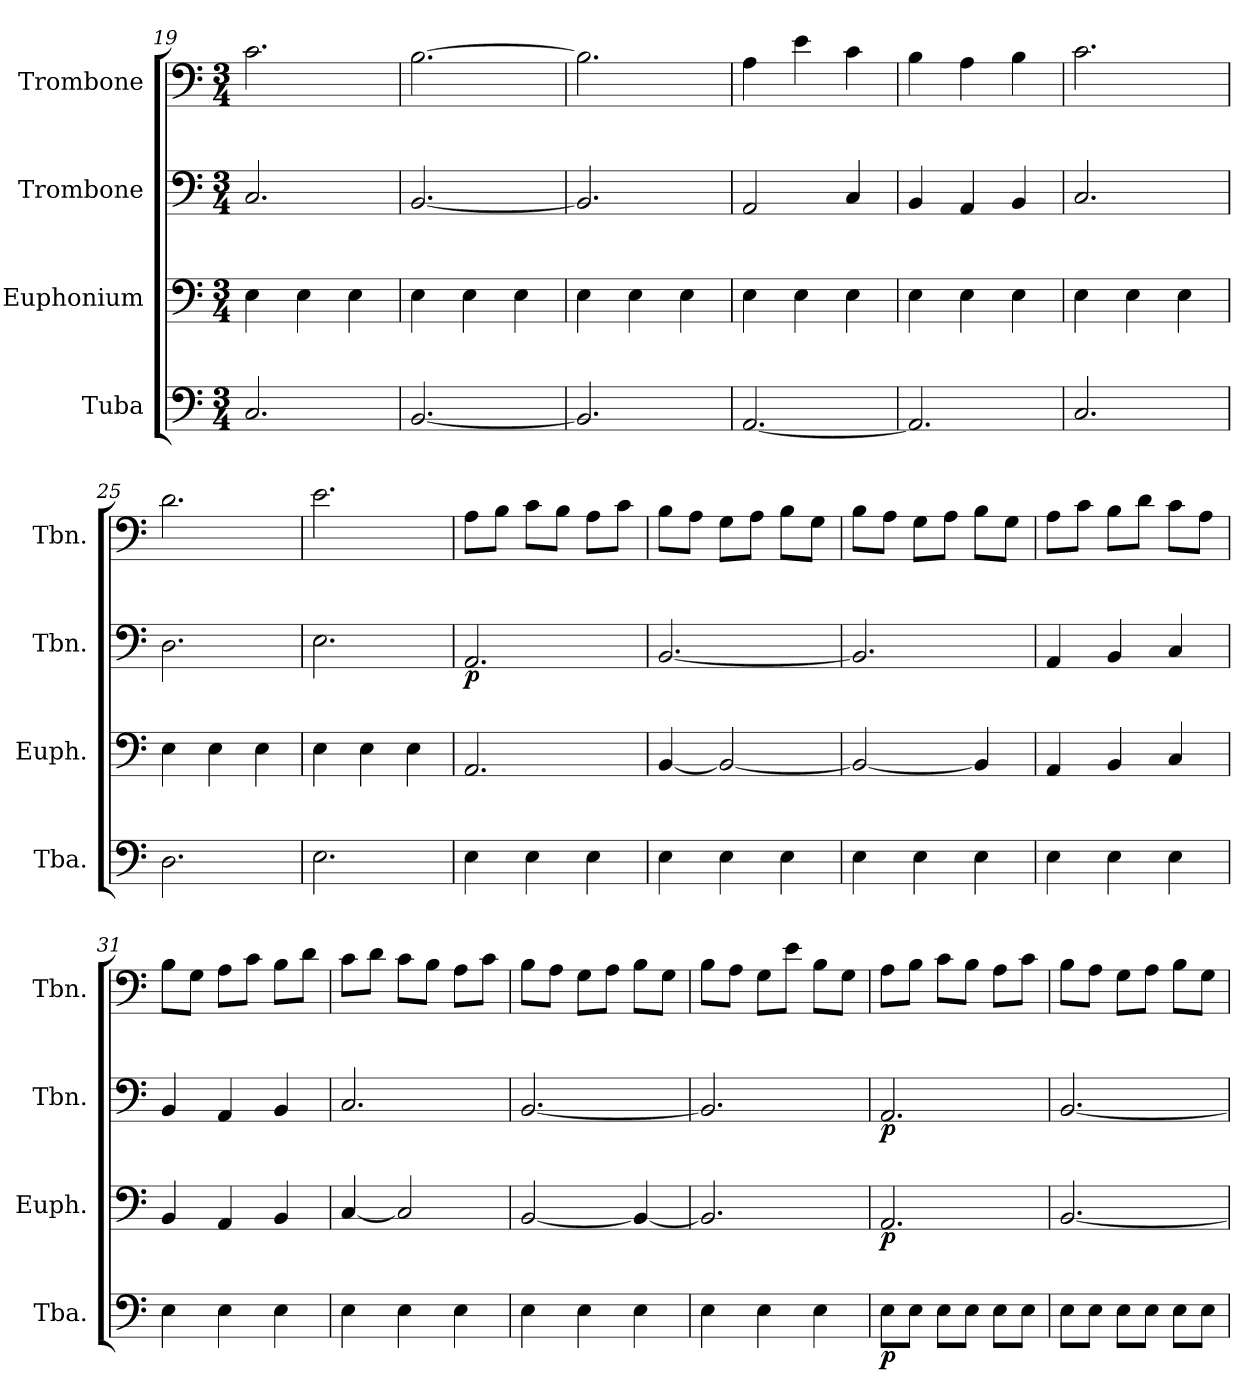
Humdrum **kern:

**kern	**dynam	**kern	**dynam	**kern	**dynam	**kern
*part4	*part4	*part3	*part3	*part2	*part2	*part1
*staff4	*staff4	*staff3	*staff3	*staff2	*staff2	*staff1
*I"Tuba	*	*I"Euphonium	*	*I"Trombone	*	*I"Trombone
*I'Tba.	*	*I'Euph.	*	*I'Tbn.	*	*I'Tbn.
*clefF4	*	*clefF4	*	*clefF4	*	*clefF4
*k[]	*	*k[]	*	*k[]	*	*k[]
*M3/4	*	*M3/4	*	*M3/4	*	*M3/4
=19	=19	=19	=19	=19	=19	=19
2.C/	.	4E\	.	2.C/	.	2.c\
.	.	4E\	.	.	.	.
.	.	4E\	.	.	.	.
=20	=20	=20	=20	=20	=20	=20
[2.BB/	.	4E\	.	[2.BB/	.	[2.B\
.	.	4E\	.	.	.	.
.	.	4E\	.	.	.	.
!!LO:PB:g=z
=21	=21	=21	=21	=21	=21	=21
2.BB/]	.	4E\	.	2.BB/]	.	2.B\]
.	.	4E\	.	.	.	.
.	.	4E\	.	.	.	.
=22	=22	=22	=22	=22	=22	=22
[2.AA/	.	4E\	.	2AA/	.	4A\
.	.	4E\	.	.	.	4e\
.	.	4E\	.	4C/	.	4c\
=23	=23	=23	=23	=23	=23	=23
2.AA/]	.	4E\	.	4BB/	.	4B\
.	.	4E\	.	4AA/	.	4A\
.	.	4E\	.	4BB/	.	4B\
=24	=24	=24	=24	=24	=24	=24
2.C/	.	4E\	.	2.C/	.	2.c\
.	.	4E\	.	.	.	.
.	.	4E\	.	.	.	.
=25	=25	=25	=25	=25	=25	=25
2.D\	.	4E\	.	2.D\	.	2.d\
.	.	4E\	.	.	.	.
.	.	4E\	.	.	.	.
=26	=26	=26	=26	=26	=26	=26
2.E\	.	4E\	.	2.E\	.	2.e\
.	.	4E\	.	.	.	.
.	.	4E\	.	.	.	.
=27	=27	=27	=27	=27	=27	=27
!	!	!	!	!	!LO:DY:b	!
4E\	.	2.AA/	.	2.AA/	p	8A\L
.	.	.	.	.	.	8B\J
4E\	.	.	.	.	.	8c\L
.	.	.	.	.	.	8B\J
4E\	.	.	.	.	.	8A\L
.	.	.	.	.	.	8c\J
=28	=28	=28	=28	=28	=28	=28
4E\	.	[4BB/	.	[2.BB/	.	8B\L
.	.	.	.	.	.	8A\J
4E\	.	2BB/_	.	.	.	8G\L
.	.	.	.	.	.	8A\J
4E\	.	.	.	.	.	8B\L
.	.	.	.	.	.	8G\J
=29	=29	=29	=29	=29	=29	=29
4E\	.	2BB/_	.	2.BB/]	.	8B\L
.	.	.	.	.	.	8A\J
4E\	.	.	.	.	.	8G\L
.	.	.	.	.	.	8A\J
4E\	.	4BB/]	.	.	.	8B\L
.	.	.	.	.	.	8G\J
!!LO:LB:g=z
=30	=30	=30	=30	=30	=30	=30
4E\	.	4AA/	.	4AA/	.	8A\L
.	.	.	.	.	.	8c\J
4E\	.	4BB/	.	4BB/	.	8B\L
.	.	.	.	.	.	8d\J
4E\	.	4C/	.	4C/	.	8c\L
.	.	.	.	.	.	8A\J
=31	=31	=31	=31	=31	=31	=31
4E\	.	4BB/	.	4BB/	.	8B\L
.	.	.	.	.	.	8G\J
4E\	.	4AA/	.	4AA/	.	8A\L
.	.	.	.	.	.	8c\J
4E\	.	4BB/	.	4BB/	.	8B\L
.	.	.	.	.	.	8d\J
=32	=32	=32	=32	=32	=32	=32
4E\	.	[4C/	.	2.C/	.	8c\L
.	.	.	.	.	.	8d\J
4E\	.	2C/]	.	.	.	8c\L
.	.	.	.	.	.	8B\J
4E\	.	.	.	.	.	8A\L
.	.	.	.	.	.	8c\J
=33	=33	=33	=33	=33	=33	=33
4E\	.	[2BB/	.	[2.BB/	.	8B\L
.	.	.	.	.	.	8A\J
4E\	.	.	.	.	.	8G\L
.	.	.	.	.	.	8A\J
4E\	.	4BB/_	.	.	.	8B\L
.	.	.	.	.	.	8G\J
=34	=34	=34	=34	=34	=34	=34
4E\	.	2.BB/]	.	2.BB/]	.	8B\L
.	.	.	.	.	.	8A\J
4E\	.	.	.	.	.	8G\L
.	.	.	.	.	.	8e\J
4E\	.	.	.	.	.	8B\L
.	.	.	.	.	.	8G\J
=35	=35	=35	=35	=35	=35	=35
!	!LO:DY:b	!	!LO:DY:b	!	!LO:DY:b	!
8E\L	p	2.AA/	p	2.AA/	p	8A\L
8E\J	.	.	.	.	.	8B\J
8E\L	.	.	.	.	.	8c\L
8E\J	.	.	.	.	.	8B\J
8E\L	.	.	.	.	.	8A\L
8E\J	.	.	.	.	.	8c\J
!!LO:LB:g=z
=36	=36	=36	=36	=36	=36	=36
8E\L	.	[2.BB/	.	[2.BB/	.	8B\L
8E\J	.	.	.	.	.	8A\J
8E\L	.	.	.	.	.	8G\L
8E\J	.	.	.	.	.	8A\J
8E\L	.	.	.	.	.	8B\L
8E\J	.	.	.	.	.	8G\J
=	=	=	=	=	=	=
*-	*-	*-	*-	*-	*-	*-
